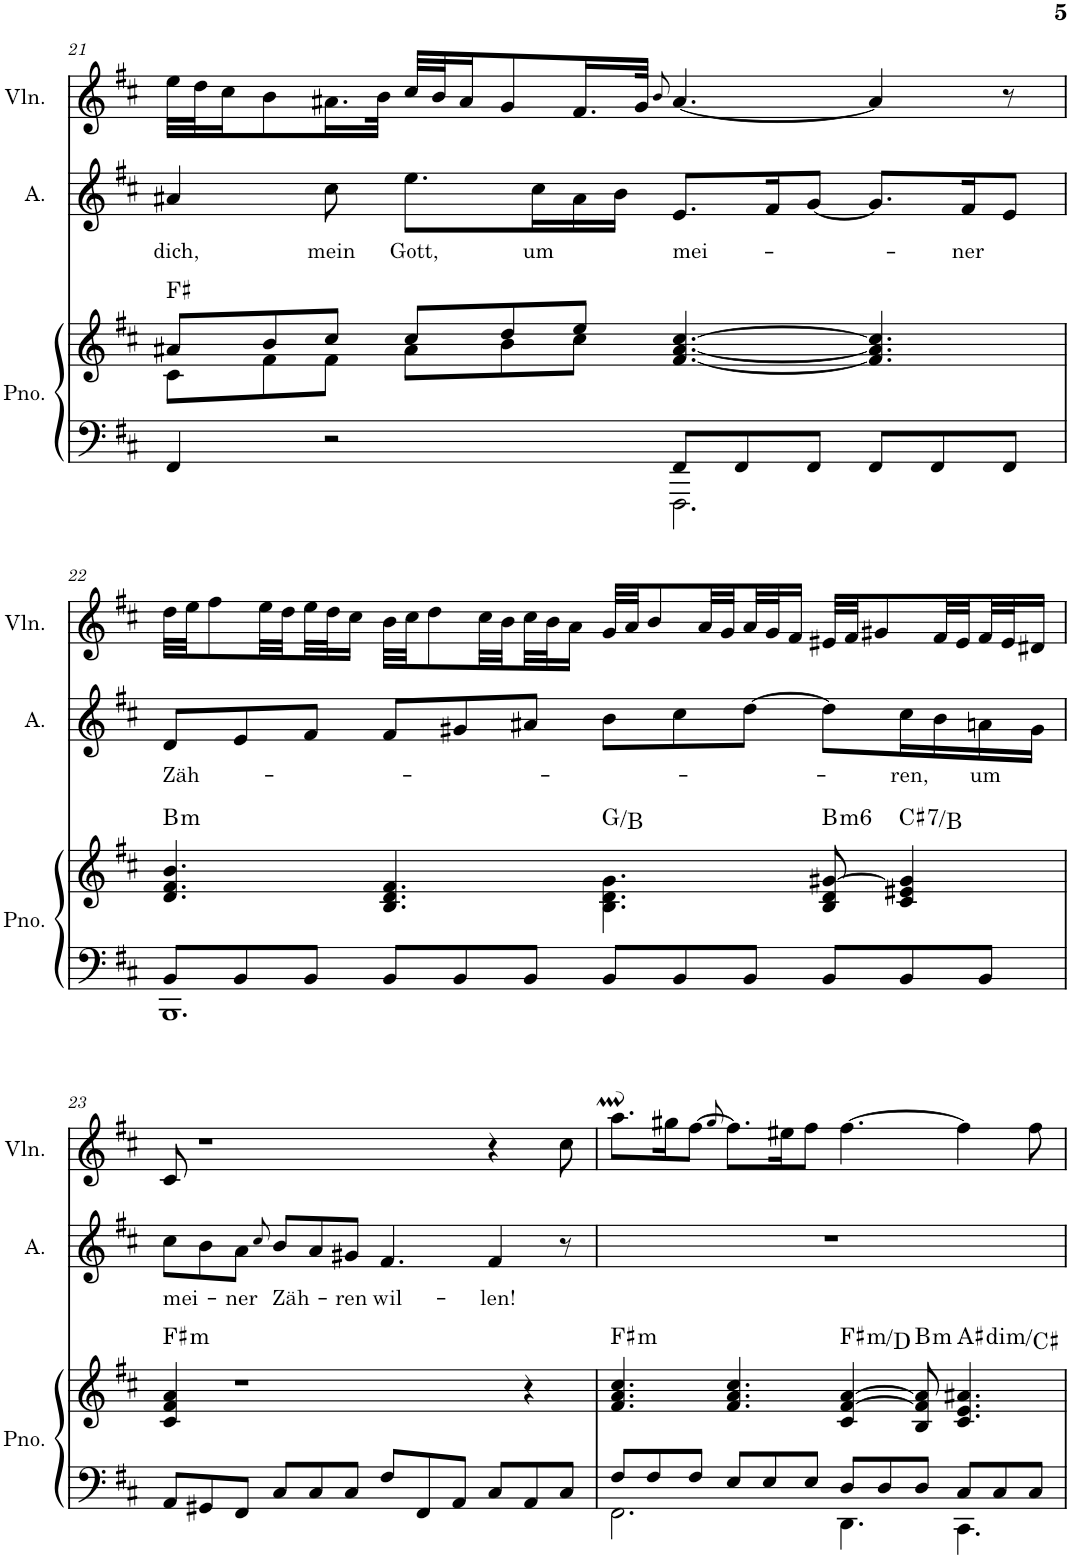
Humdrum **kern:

**kern	**kern	**harte	**kern	**text	**kern
*part3	*part3	*part3	*part2	*part2	*part1
*staff4	*staff3	*	*staff2	*staff2	*staff1
*I"Piano	*	*	*I"Alto	*	*I"ヴァイオリン
*I'Pno.	*	*	*I'A.	*	*
!!LO:PB:g=z
*clefF4	*clefG2	*	*clefG2	*	*clefG2
*k[f#c#]	*k[f#c#]	*	*k[f#c#]	*	*k[f#c#]
*M12/8	*M12/8	*	*M12/8	*	*M12/8
=21	=21	=21	=21	=21	=21
*^	*^	*	*	*	*
!	!	!	!	!	!	!LO:LY:b	!
4FF#/	2.ryy	8a#X/L	8c#\L	F#:maj	4a#X/	dich,	32ee\LLL
.	.	.	.	.	.	.	32dd\J
.	.	.	.	.	.	.	16cc#\J
.	.	8b/	8f#\	.	.	.	8b\
!	!	!	!	!	!	!LO:LY:b	!
2r	.	8cc#/J	8f#\J	.	8cc#\	mein	16.a#X\L
.	.	.	.	.	.	.	32b\JJk
!	!	!	!	!	!	!LO:LY:b	!
.	.	8cc#/L	8a#\L	.	8.ee\L	Gott,	32cc#/LLL
.	.	.	.	.	.	.	32b/J
.	.	.	.	.	.	.	16a#/J
.	.	8dd/	8b\	.	.	.	8g/
!	!	!	!	!	!	!LO:LY:b	!
.	.	.	.	.	16cc#\L	um	.
.	.	8ee/J	8cc#\J	.	16a#\	.	16.f#/L
.	.	.	.	.	16b\JJ	.	.
.	.	.	.	.	.	.	32g/JJk
.	.	.	.	.	.	.	8qb/
!	!	!	!	!	!	!LO:LY:b	!
8FF#/L	2.FFF#\	[4.f#/ [4.a#/ [4.cc#/	2.ryy	.	8.e/L	mei-	[4.a#/
8FF#/	.	.	.	.	.	.	.
.	.	.	.	.	16f#/K	.	.
8FF#/J	.	.	.	.	[8g/J	.	.
8FF#/L	.	4.f#/] 4.a#/] 4.cc#/]	.	.	8.g/L]	.	4a#/]
8FF#/	.	.	.	.	.	.	.
!	!	!	!	!	!	!LO:LY:b	!
.	.	.	.	.	16f#/K	-ner	.
8FF#/J	.	.	.	.	8e/J	.	8r
*	*	*v	*v	*	*	*	*
!!LO:LB:g=z
=22	=22	=22	=22	=22	=22	=22
!	!	!	!LO:H:kt=m	!	!LO:LY:b	!
8BB/L	1.BBB	4.d/ 4.f#/ 4.b/	B:min	8d/L	Zäh-	32dd\LLL
.	.	.	.	.	.	32ee\JJ
.	.	.	.	.	.	8ff#\
8BB/	.	.	.	8e/	.	.
.	.	.	.	.	.	32ee\LL
.	.	.	.	.	.	32dd\
8BB/J	.	.	.	8f#/J	.	32ee\
.	.	.	.	.	.	32dd\J
.	.	.	.	.	.	16cc#\JJ
8BB/L	.	4.B/ 4.d/ 4.f#/	.	8f#/L	.	32b\LLL
.	.	.	.	.	.	32cc#\JJ
.	.	.	.	.	.	8dd\
8BB/	.	.	.	8g#X/	.	.
.	.	.	.	.	.	32cc#\LL
.	.	.	.	.	.	32b\
8BB/J	.	.	.	8a#X/J	.	32cc#\
.	.	.	.	.	.	32b\J
.	.	.	.	.	.	16a\JJ
8BB/L	.	4.B\ 4.d\ 4.g\	G:maj/3	8b\L	.	32g/LLL
.	.	.	.	.	.	32a/JJ
.	.	.	.	.	.	8b/
8BB/	.	.	.	8cc#\	.	.
.	.	.	.	.	.	32a/LL
.	.	.	.	.	.	32g/
8BB/J	.	.	.	[8dd\J	.	32a/
.	.	.	.	.	.	32g/J
.	.	.	.	.	.	16f#/JJ
!	!	!	!LO:H:kt=m6	!	!	!
8BB/L	.	8B/ 8d/ [8g#X/	B:min6	8dd\L]	.	32e#X/LLL
.	.	.	.	.	.	32f#/JJ
.	.	.	.	.	.	8g#X/
!	!	!	!LO:H:kt=7	!	!LO:LY:b	!
8BB/	.	4c#/ 4e#X/ 4g#/]	C#:7/b7	16cc#\L	-ren,	.
.	.	.	.	16b\	.	32f#/LL
.	.	.	.	.	.	32e#/
!	!	!	!	!	!LO:LY:b	!
8BB/J	.	.	.	16an\	um	32f#/
.	.	.	.	.	.	32e#/J
.	.	.	.	16g#\JJ	.	16d#X/JJ
*v	*v	*	*	*	*	*
!!LO:LB:g=z
=23	=23	=23	=23	=23	=23
!	!	!LO:H:kt=m	!	!LO:LY:b	!
8AA/L	4c#/ 4f#/ 4a/	F#:min	8cc#\L	mei-	8c#/
8GG#X/	.	.	8b\	.	1r
!	!	!	!	!LO:LY:b	!
8FF#/J	1r	.	8a\J	-ner	.
.	.	.	8qcc#/	.	.
!	!	!	!	!LO:LY:b	!
8C#/L	.	.	8b/L	Zäh-	.
8C#/	.	.	8a/	.	.
!	!	!	!	!LO:LY:b	!
8C#/J	.	.	8g#X/J	-ren	.
!	!	!	!	!LO:LY:b	!
8F#/L	.	.	4.f#/	wil-	.
8FF#/	.	.	.	.	.
8AA/J	.	.	.	.	.
!	!	!	!	!LO:LY:b	!
8C#/L	.	.	4f#/	-len!	4r
8AA/	4r	.	.	.	.
8C#/J	.	.	8r	.	8cc#\
=24	=24	=24	=24	=24	=24
*^	*	*	*	*	*
!	!	!	!LO:H:kt=m	!	!	!
8F#/L	2.FF#\	4.f#/ 4.a/ 4.cc#/	F#:min	1.r	.	8.aaM\L
8F#/	.	.	.	.	.	.
.	.	.	.	.	.	16gg#X\K
8F#/J	.	.	.	.	.	[8ff#\J
.	.	.	.	.	.	8qgg#/
8E/L	.	4.f#/ 4.a/ 4.cc#/	.	.	.	8.ff#\L]
8E/	.	.	.	.	.	.
.	.	.	.	.	.	16ee#X\K
8E/J	.	.	.	.	.	8ff#\J
!	!	!	!LO:H:kt=m	!	!	!
8D/L	4.DD\	4c#/ [>4f#/ [4a/	F#:min/b6	.	.	[4.ff#\
8D/	.	.	.	.	.	.
!	!	!	!LO:H:kt=m	!	!	!
8D/J	.	8B/ 8f#/] 8a/]	B:min	.	.	.
!	!	!	!LO:H:kt=dim	!	!	!
8C#/L	4.CC#\	4.c#/ 4.e/ 4.a#X/	A#:dim/b3	.	.	4ff#\]
8C#/	.	.	.	.	.	.
8C#/J	.	.	.	.	.	8ff#\
*v	*v	*	*	*	*	*
=	=	=	=	=	=
*-	*-	*-	*-	*-	*-
